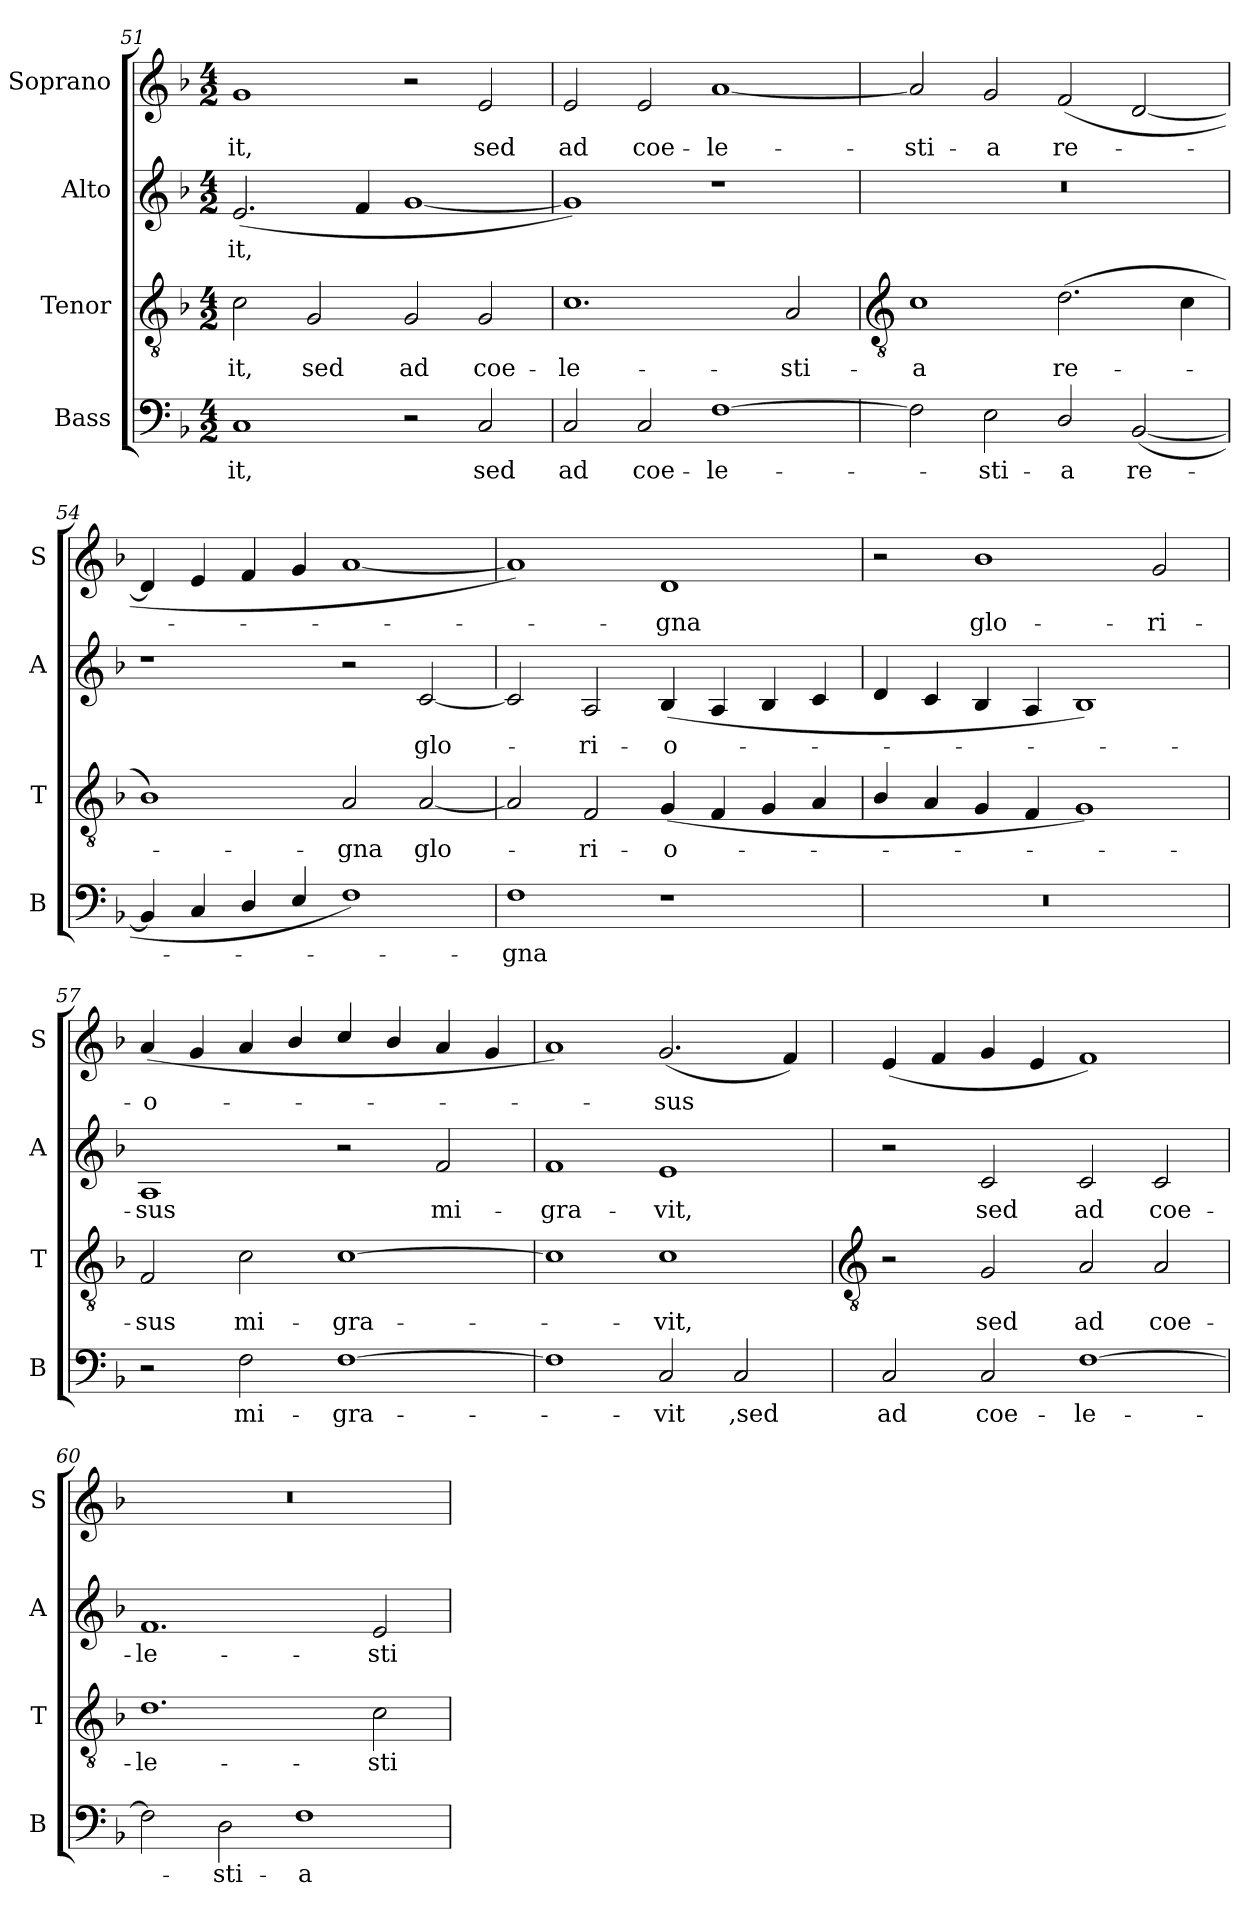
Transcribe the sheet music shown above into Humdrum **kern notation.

**kern	**text	**kern	**text	**kern	**text	**kern	**text
*part4	*part4	*part3	*part3	*part2	*part2	*part1	*part1
*staff4	*staff4	*staff3	*staff3	*staff2	*staff2	*staff1	*staff1
*I"Bass	*	*I"Tenor	*	*I"Alto	*	*I"Soprano	*
*I'B	*	*I'T	*	*I'A	*	*I'S	*
*clefF4	*	*clefGv2	*	*clefG2	*	*clefG2	*
*k[b-]	*	*k[b-]	*	*k[b-]	*	*k[b-]	*
*F:	*	*F:	*	*F:	*	*F:	*
*M4/2	*	*M4/2	*	*M4/2	*	*M4/2	*
=51	=51	=51	=51	=51	=51	=51	=51
!	!LO:LY:b	!	!LO:LY:b	!	!LO:LY:b	!	!LO:LY:b
1C	-it,	2c	-it,	(<2.e	-it,	1g	-it,
!	!	!	!LO:LY:b	!	!	!	!
.	.	2G	sed	.	.	.	.
.	.	.	.	4f	.	.	.
!	!	!	!LO:LY:b	!	!	!	!
2r	.	2G	ad	[1g	.	2r	.
!	!LO:LY:b	!	!LO:LY:b	!	!	!	!LO:LY:b
2C	sed	2G	coe-	.	.	2e	sed
=52	=52	=52	=52	=52	=52	=52	=52
!	!LO:LY:b	!	!LO:LY:b	!	!	!	!LO:LY:b
2C	ad	1.c	-le-	1g])	.	2e	ad
!	!LO:LY:b	!	!	!	!	!	!LO:LY:b
2C	coe-	.	.	.	.	2e	coe-
!	!LO:LY:b	!	!	!	!	!	!LO:LY:b
[1F	-le-	.	.	1r	.	[1a	-le-
!	!	!	!LO:LY:b	!	!	!	!
.	.	2A	-sti-	.	.	.	.
!!LO:LB:g=z
=53	=53	=53	=53	=53	=53	=53	=53
*	*	*clefGv2	*	*	*	*	*
!	!	!	!LO:LY:b	!	!	!	!LO:LY:b
2F]	.	1c	-a	0r	.	2a]	-sti-
!	!LO:LY:b	!	!	!	!	!	!LO:LY:b
2E	sti-	.	.	.	.	2g	-a
!	!LO:LY:b	!	!LO:LY:b	!	!	!	!LO:LY:b
2D/	-a	(>2.d	re-	.	.	(<2f	re-
!	!LO:LY:b	!	!	!	!	!	!
(<[2BB-	re-	.	.	.	.	[2d	.
.	.	4c	.	.	.	.	.
=54	=54	=54	=54	=54	=54	=54	=54
4BB-]	.	1B-)	.	1r	.	4d]	.
4C	.	.	.	.	.	4e	.
4D/	.	.	.	.	.	4f	.
4E/	.	.	.	.	.	4g	.
!	!	!	!LO:LY:b	!	!	!	!
1F/)	.	2A	gna	2r	.	[1a	.
!	!	!	!LO:LY:b	!	!LO:LY:b	!	!
.	.	[2A	glo-	[2c	glo-	.	.
=55	=55	=55	=55	=55	=55	=55	=55
!	!LO:LY:b	!	!	!	!	!	!
1F	gna	2A]	.	2c]	.	1a])	.
!	!	!	!LO:LY:b	!	!LO:LY:b	!	!
.	.	2F	ri-	2A	ri-	.	.
!	!	!	!LO:LY:b	!	!LO:LY:b	!	!LO:LY:b
1r	.	(<4G	-o-	(<4B-	-o-	1d	gna
.	.	4F	.	4A	.	.	.
.	.	4G	.	4B-	.	.	.
.	.	4A	.	4c	.	.	.
=56	=56	=56	=56	=56	=56	=56	=56
0r	.	4B-/	.	4d	.	2r	.
.	.	4A	.	4c	.	.	.
!	!	!	!	!	!	!	!LO:LY:b
.	.	4G	.	4B-	.	1b-	glo-
.	.	4F	.	4A	.	.	.
.	.	1G)	.	1B-)	.	.	.
!	!	!	!	!	!	!	!LO:LY:b
.	.	.	.	.	.	2g	-ri-
=57	=57	=57	=57	=57	=57	=57	=57
!	!	!	!LO:LY:b	!	!LO:LY:b	!	!LO:LY:b
2r	.	2F	sus	1A	sus	(<4a	-o-
.	.	.	.	.	.	4g	.
!	!LO:LY:b	!	!LO:LY:b	!	!	!	!
2F	mi-	2c	mi-	.	.	4a	.
.	.	.	.	.	.	4b-/	.
!	!LO:LY:b	!	!LO:LY:b	!	!	!	!
[1F	-gra-	[1c	-gra-	2r	.	4cc/	.
.	.	.	.	.	.	4b-/	.
!	!	!	!	!	!LO:LY:b	!	!
.	.	.	.	2f	mi-	4a	.
.	.	.	.	.	.	4g	.
=58	=58	=58	=58	=58	=58	=58	=58
!	!	!	!	!	!LO:LY:b	!	!
1F]	.	1c]	.	1f	-gra-	1a)	.
!	!LO:LY:b	!	!LO:LY:b	!	!LO:LY:b	!	!LO:LY:b
2C	vit	1c	vit,	1e	-vit,	(<2.g	sus
!	!LO:LY:b	!	!	!	!	!	!
2C	,sed	.	.	.	.	.	.
.	.	.	.	.	.	4f)	.
!!LO:LB:g=z
=59	=59	=59	=59	=59	=59	=59	=59
*	*	*clefGv2	*	*	*	*	*
!	!LO:LY:b	!	!	!	!	!	!
2C	ad	2r	.	2r	.	(<4e	.
.	.	.	.	.	.	4f	.
!	!LO:LY:b	!	!LO:LY:b	!	!LO:LY:b	!	!
2C	coe-	2G	sed	2c	sed	4g	.
.	.	.	.	.	.	4e	.
!	!LO:LY:b	!	!LO:LY:b	!	!LO:LY:b	!	!
[1F	-le-	2A	ad	2c	ad	1f)	.
!	!	!	!LO:LY:b	!	!LO:LY:b	!	!
.	.	2A	coe-	2c	coe-	.	.
=60	=60	=60	=60	=60	=60	=60	=60
!	!	!	!LO:LY:b	!	!LO:LY:b	!	!
2F]	.	1.d	-le-	1.f	-le-	0r	.
!	!LO:LY:b	!	!	!	!	!	!
2D	sti-	.	.	.	.	.	.
!	!LO:LY:b	!	!	!	!	!	!
1F	-a	.	.	.	.	.	.
!	!	!	!LO:LY:b	!	!LO:LY:b	!	!
.	.	2c	-sti-	2e	-sti-	.	.
=	=	=	=	=	=	=	=
*-	*-	*-	*-	*-	*-	*-	*-
